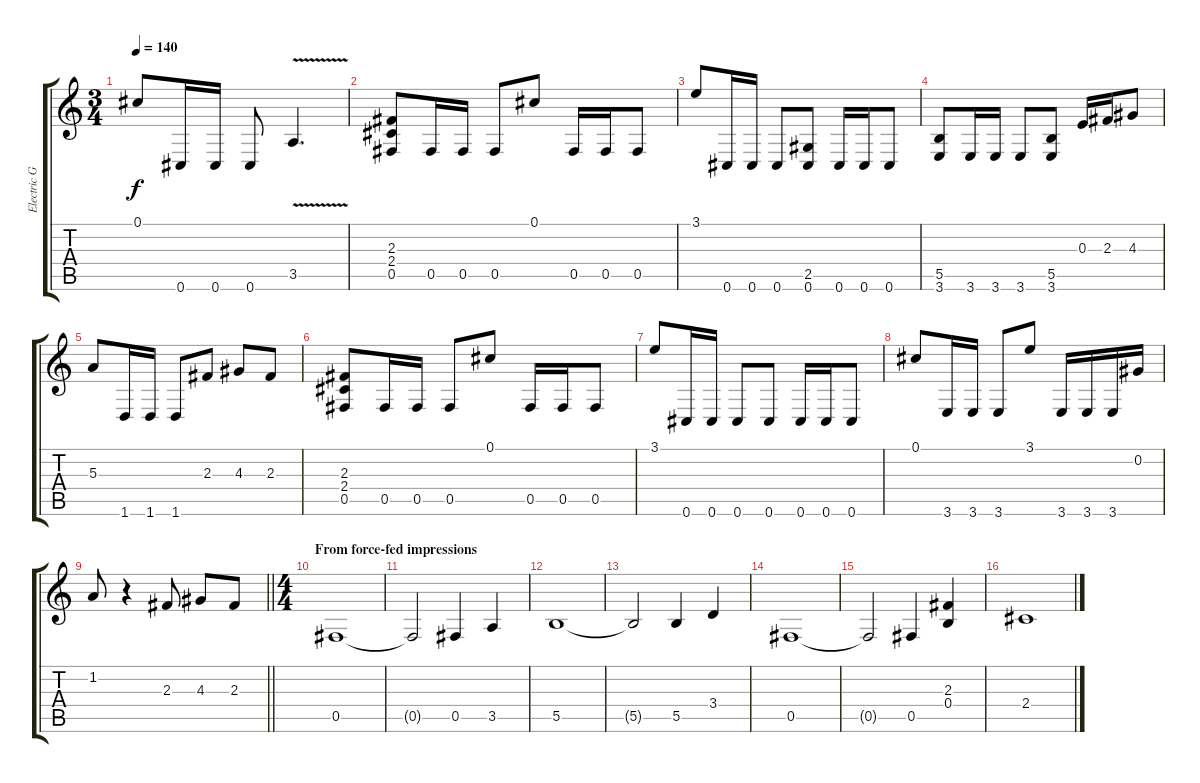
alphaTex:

\track ("Electric Guitar 1" "Electric G") {instrument distortionguitar}
\staff {score tabs}
\tuning (Db4 Ab3 E3 B2 Gb2 Db2) {hide}
\ts (3 4)
\tempo 140
\clef g2
\ks c
0.1.8{dy f} 0.6.16 0.6.16 0.6.8 3.5{v}.4{d} |
(2.3 2.4 0.5).8 0.5.16 0.5.16 0.5.8 0.1.8 0.5.16 0.5.16 0.5.8 |
3.1.8 0.6.16 0.6.16 0.6.8 (2.5 0.6).8 0.6.16 0.6.16 0.6.8 |
(5.5 3.6).8 3.6.16 3.6.16 3.6.8 (5.5 3.6).8 0.3.16 2.3.16 4.3.8 |
5.3.8 1.6.16 1.6.16 1.6.8 2.3.8 4.3.8 2.3.8 |
(2.3 2.4 0.5).8 0.5.16 0.5.16 0.5.8 0.1.8 0.5.16 0.5.16 0.5.8 |
3.1.8 0.6.16 0.6.16 0.6.8 0.6.8 0.6.16 0.6.16 0.6.8 |
0.1.8 3.6.16 3.6.16 3.6.8 3.1.8 3.6.16 3.6.16 3.6.16 0.2.16 |
\barLineRight lightlight
1.2.8 r.4 2.3.8 4.3.8 2.3.8 |
\ts (4 4)
\section ("" "From force-fed impressions")
0.5.1 |
0.5{t}.2 0.5.4 3.5.4 |
5.5.1 |
5.5{t}.2 5.5.4 3.4.4 |
0.5.1 |
0.5{t}.2 0.5.4 (2.3 0.4).4 |
2.4.1
